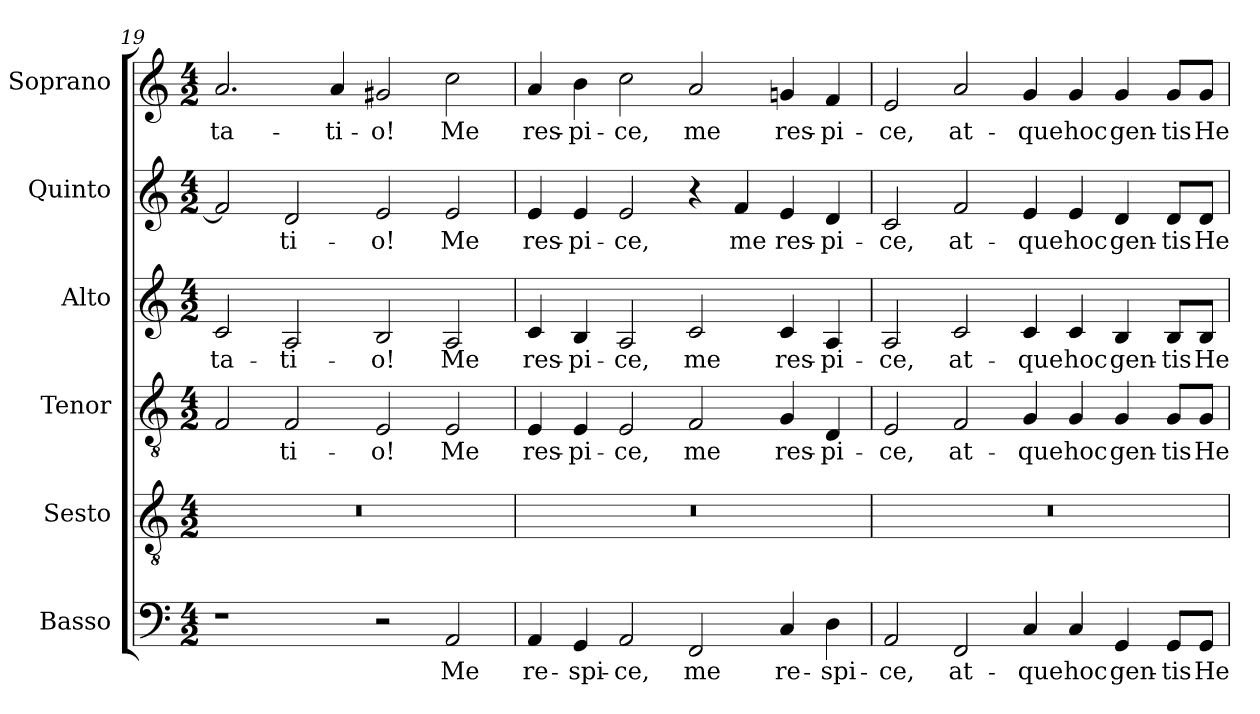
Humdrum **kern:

**kern	**text	**kern	**kern	**text	**kern	**text	**kern	**text	**kern	**text
*part6	*part6	*part5	*part4	*part4	*part3	*part3	*part2	*part2	*part1	*part1
*staff6	*staff6	*staff5	*staff4	*staff4	*staff3	*staff3	*staff2	*staff2	*staff1	*staff1
*I"Basso	*	*I"Sesto	*I"Tenor	*	*I"Alto	*	*I"Quinto	*	*I"Soprano	*
*I'B.	*	*I'Ss.	*I'T.	*	*I'A.	*	*I'Q.	*	*I'S.	*
*clefF4	*	*clefGv2	*clefGv2	*	*clefG2	*	*clefG2	*	*clefG2	*
*	*	*ITrd7c12	*ITrd7c12	*	*	*	*	*	*	*
*k[]	*	*k[]	*k[]	*	*k[]	*	*k[]	*	*k[]	*
*C:	*	*C:	*C:	*	*C:	*	*C:	*	*C:	*
*M4/2	*	*M4/2	*M4/2	*	*M4/2	*	*M4/2	*	*M4/2	*
=19	=19	=19	=19	=19	=19	=19	=19	=19	=19	=19
!	!	!LO:N:vis=1	!	!	!	!	!	!	!	!
!	!	!	!	!	!	!LO:LY:b:color=#000000	!	!	!	!
!	!	!	!	!	!	!	!	!	!	!LO:LY:b:color=#000000
1r	.	0r	2FFi/	.	2ci/	-ta-	2fi/]	.	2.ai/	-ta-
!	!	!	!	!LO:LY:b:color=#000000	!	!	!	!	!	!
!	!	!	!	!	!	!LO:LY:b:color=#000000	!	!	!	!
!	!	!	!	!	!	!	!	!LO:LY:b:color=#000000	!	!
.	.	.	2FFi/	-ti-	2Ai/	-ti-	2di/	-ti-	.	.
!	!	!	!	!	!	!	!	!	!	!LO:LY:b:color=#000000
.	.	.	.	.	.	.	.	.	4ai/	-ti-
!	!	!	!	!LO:LY:b:color=#000000	!	!	!	!	!	!
!	!	!	!	!	!	!LO:LY:b:color=#000000	!	!	!	!
!	!	!	!	!	!	!	!	!LO:LY:b:color=#000000	!	!
!	!	!	!	!	!	!	!	!	!	!LO:LY:b:color=#000000
2r	.	.	2EEi/	-o!	2Bi/	-o!	2ei/	-o!	2g#Xi/	-o!
!	!LO:LY:b:color=#000000	!	!	!	!	!	!	!	!	!
!	!	!	!	!LO:LY:b:color=#000000	!	!	!	!	!	!
!	!	!	!	!	!	!LO:LY:b:color=#000000	!	!	!	!
!	!	!	!	!	!	!	!	!LO:LY:b:color=#000000	!	!
!	!	!	!	!	!	!	!	!	!	!LO:LY:b:color=#000000
2AAi/	Me	.	2EEi/	Me	2Ai/	Me	2ei/	Me	2cci\	Me
=20	=20	=20	=20	=20	=20	=20	=20	=20	=20	=20
!	!LO:LY:b:color=#000000	!LO:N:vis=1	!	!	!	!	!	!	!	!
!	!	!	!	!LO:LY:b:color=#000000	!	!	!	!	!	!
!	!	!	!	!	!	!LO:LY:b:color=#000000	!	!	!	!
!	!	!	!	!	!	!	!	!LO:LY:b:color=#000000	!	!
!	!	!	!	!	!	!	!	!	!	!LO:LY:b:color=#000000
4AAi/	re-	0r	4EEi/	res-	4ci/	res-	4ei/	res-	4ai/	res-
!	!LO:LY:b:color=#000000	!	!	!	!	!	!	!	!	!
!	!	!	!	!LO:LY:b:color=#000000	!	!	!	!	!	!
!	!	!	!	!	!	!LO:LY:b:color=#000000	!	!	!	!
!	!	!	!	!	!	!	!	!LO:LY:b:color=#000000	!	!
!	!	!	!	!	!	!	!	!	!	!LO:LY:b:color=#000000
4GGi/	-spi-	.	4EEi/	-pi-	4Bi/	-pi-	4ei/	-pi-	4bi\	-pi-
!	!LO:LY:b:color=#000000	!	!	!	!	!	!	!	!	!
!	!	!	!	!LO:LY:b:color=#000000	!	!	!	!	!	!
!	!	!	!	!	!	!LO:LY:b:color=#000000	!	!	!	!
!	!	!	!	!	!	!	!	!LO:LY:b:color=#000000	!	!
!	!	!	!	!	!	!	!	!	!	!LO:LY:b:color=#000000
2AAi/	-ce,	.	2EEi/	-ce,	2Ai/	-ce,	2ei/	-ce,	2cci\	-ce,
!	!LO:LY:b:color=#000000	!	!	!	!	!	!	!	!	!
!	!	!	!	!LO:LY:b:color=#000000	!	!	!	!	!	!
!	!	!	!	!	!	!LO:LY:b:color=#000000	!	!	!	!
!	!	!	!	!	!	!	!	!	!	!LO:LY:b:color=#000000
2FFi/	me	.	2FFi/	me	2ci/	me	4r	.	2ai/	me
!	!	!	!	!	!	!	!	!LO:LY:b:color=#000000	!	!
.	.	.	.	.	.	.	4fi/	me	.	.
!	!LO:LY:b:color=#000000	!	!	!	!	!	!	!	!	!
!	!	!	!	!LO:LY:b:color=#000000	!	!	!	!	!	!
!	!	!	!	!	!	!LO:LY:b:color=#000000	!	!	!	!
!	!	!	!	!	!	!	!	!LO:LY:b:color=#000000	!	!
!	!	!	!	!	!	!	!	!	!	!LO:LY:b:color=#000000
4Ci/	re-	.	4GGi/	res-	4ci/	res-	4ei/	res-	4gni/	res-
!	!LO:LY:b:color=#000000	!	!	!	!	!	!	!	!	!
!	!	!	!	!LO:LY:b:color=#000000	!	!	!	!	!	!
!	!	!	!	!	!	!LO:LY:b:color=#000000	!	!	!	!
!	!	!	!	!	!	!	!	!LO:LY:b:color=#000000	!	!
!	!	!	!	!	!	!	!	!	!	!LO:LY:b:color=#000000
4Di\	-spi-	.	4DDi/	-pi-	4Ai/	-pi-	4di/	-pi-	4fi/	-pi-
!!LO:LB:g=z
=21	=21	=21	=21	=21	=21	=21	=21	=21	=21	=21
!	!LO:LY:b:color=#000000	!LO:N:vis=1	!	!	!	!	!	!	!	!
!	!	!	!	!LO:LY:b:color=#000000	!	!	!	!	!	!
!	!	!	!	!	!	!LO:LY:b:color=#000000	!	!	!	!
!	!	!	!	!	!	!	!	!LO:LY:b:color=#000000	!	!
!	!	!	!	!	!	!	!	!	!	!LO:LY:b:color=#000000
2AAi/	-ce,	0r	2EEi/	-ce,	2Ai/	-ce,	2ci/	-ce,	2ei/	-ce,
!	!LO:LY:b:color=#000000	!	!	!	!	!	!	!	!	!
!	!	!	!	!LO:LY:b:color=#000000	!	!	!	!	!	!
!	!	!	!	!	!	!LO:LY:b:color=#000000	!	!	!	!
!	!	!	!	!	!	!	!	!LO:LY:b:color=#000000	!	!
!	!	!	!	!	!	!	!	!	!	!LO:LY:b:color=#000000
2FFi/	at-	.	2FFi/	at-	2ci/	at-	2fi/	at-	2ai/	at-
!	!LO:LY:b:color=#000000	!	!	!	!	!	!	!	!	!
!	!	!	!	!LO:LY:b:color=#000000	!	!	!	!	!	!
!	!	!	!	!	!	!LO:LY:b:color=#000000	!	!	!	!
!	!	!	!	!	!	!	!	!LO:LY:b:color=#000000	!	!
!	!	!	!	!	!	!	!	!	!	!LO:LY:b:color=#000000
4Ci/	-que	.	4GGi/	-que	4ci/	-que	4ei/	-que	4gi/	-que
!	!LO:LY:b:color=#000000	!	!	!	!	!	!	!	!	!
!	!	!	!	!LO:LY:b:color=#000000	!	!	!	!	!	!
!	!	!	!	!	!	!LO:LY:b:color=#000000	!	!	!	!
!	!	!	!	!	!	!	!	!LO:LY:b:color=#000000	!	!
!	!	!	!	!	!	!	!	!	!	!LO:LY:b:color=#000000
4Ci/	hoc	.	4GGi/	hoc	4ci/	hoc	4ei/	hoc	4gi/	hoc
!	!LO:LY:b:color=#000000	!	!	!	!	!	!	!	!	!
!	!	!	!	!LO:LY:b:color=#000000	!	!	!	!	!	!
!	!	!	!	!	!	!LO:LY:b:color=#000000	!	!	!	!
!	!	!	!	!	!	!	!	!LO:LY:b:color=#000000	!	!
!	!	!	!	!	!	!	!	!	!	!LO:LY:b:color=#000000
4GGi/	gen-	.	4GGi/	gen-	4Bi/	gen-	4di/	gen-	4gi/	gen-
!	!LO:LY:b:color=#000000	!	!	!	!	!	!	!	!	!
!	!	!	!	!LO:LY:b:color=#000000	!	!	!	!	!	!
!	!	!	!	!	!	!LO:LY:b:color=#000000	!	!	!	!
!	!	!	!	!	!	!	!	!LO:LY:b:color=#000000	!	!
!	!	!	!	!	!	!	!	!	!	!LO:LY:b:color=#000000
8GGi/L	-tis	.	8GGi/L	-tis	8Bi/L	-tis	8di/L	-tis	8gi/L	-tis
!	!LO:LY:b:color=#000000	!	!	!	!	!	!	!	!	!
!	!	!	!	!LO:LY:b:color=#000000	!	!	!	!	!	!
!	!	!	!	!	!	!LO:LY:b:color=#000000	!	!	!	!
!	!	!	!	!	!	!	!	!LO:LY:b:color=#000000	!	!
!	!	!	!	!	!	!	!	!	!	!LO:LY:b:color=#000000
8GGi/J	He-	.	8GGi/J	He-	8Bi/J	He-	8di/J	He-	8gi/J	He-
=	=	=	=	=	=	=	=	=	=	=
*-	*-	*-	*-	*-	*-	*-	*-	*-	*-	*-
